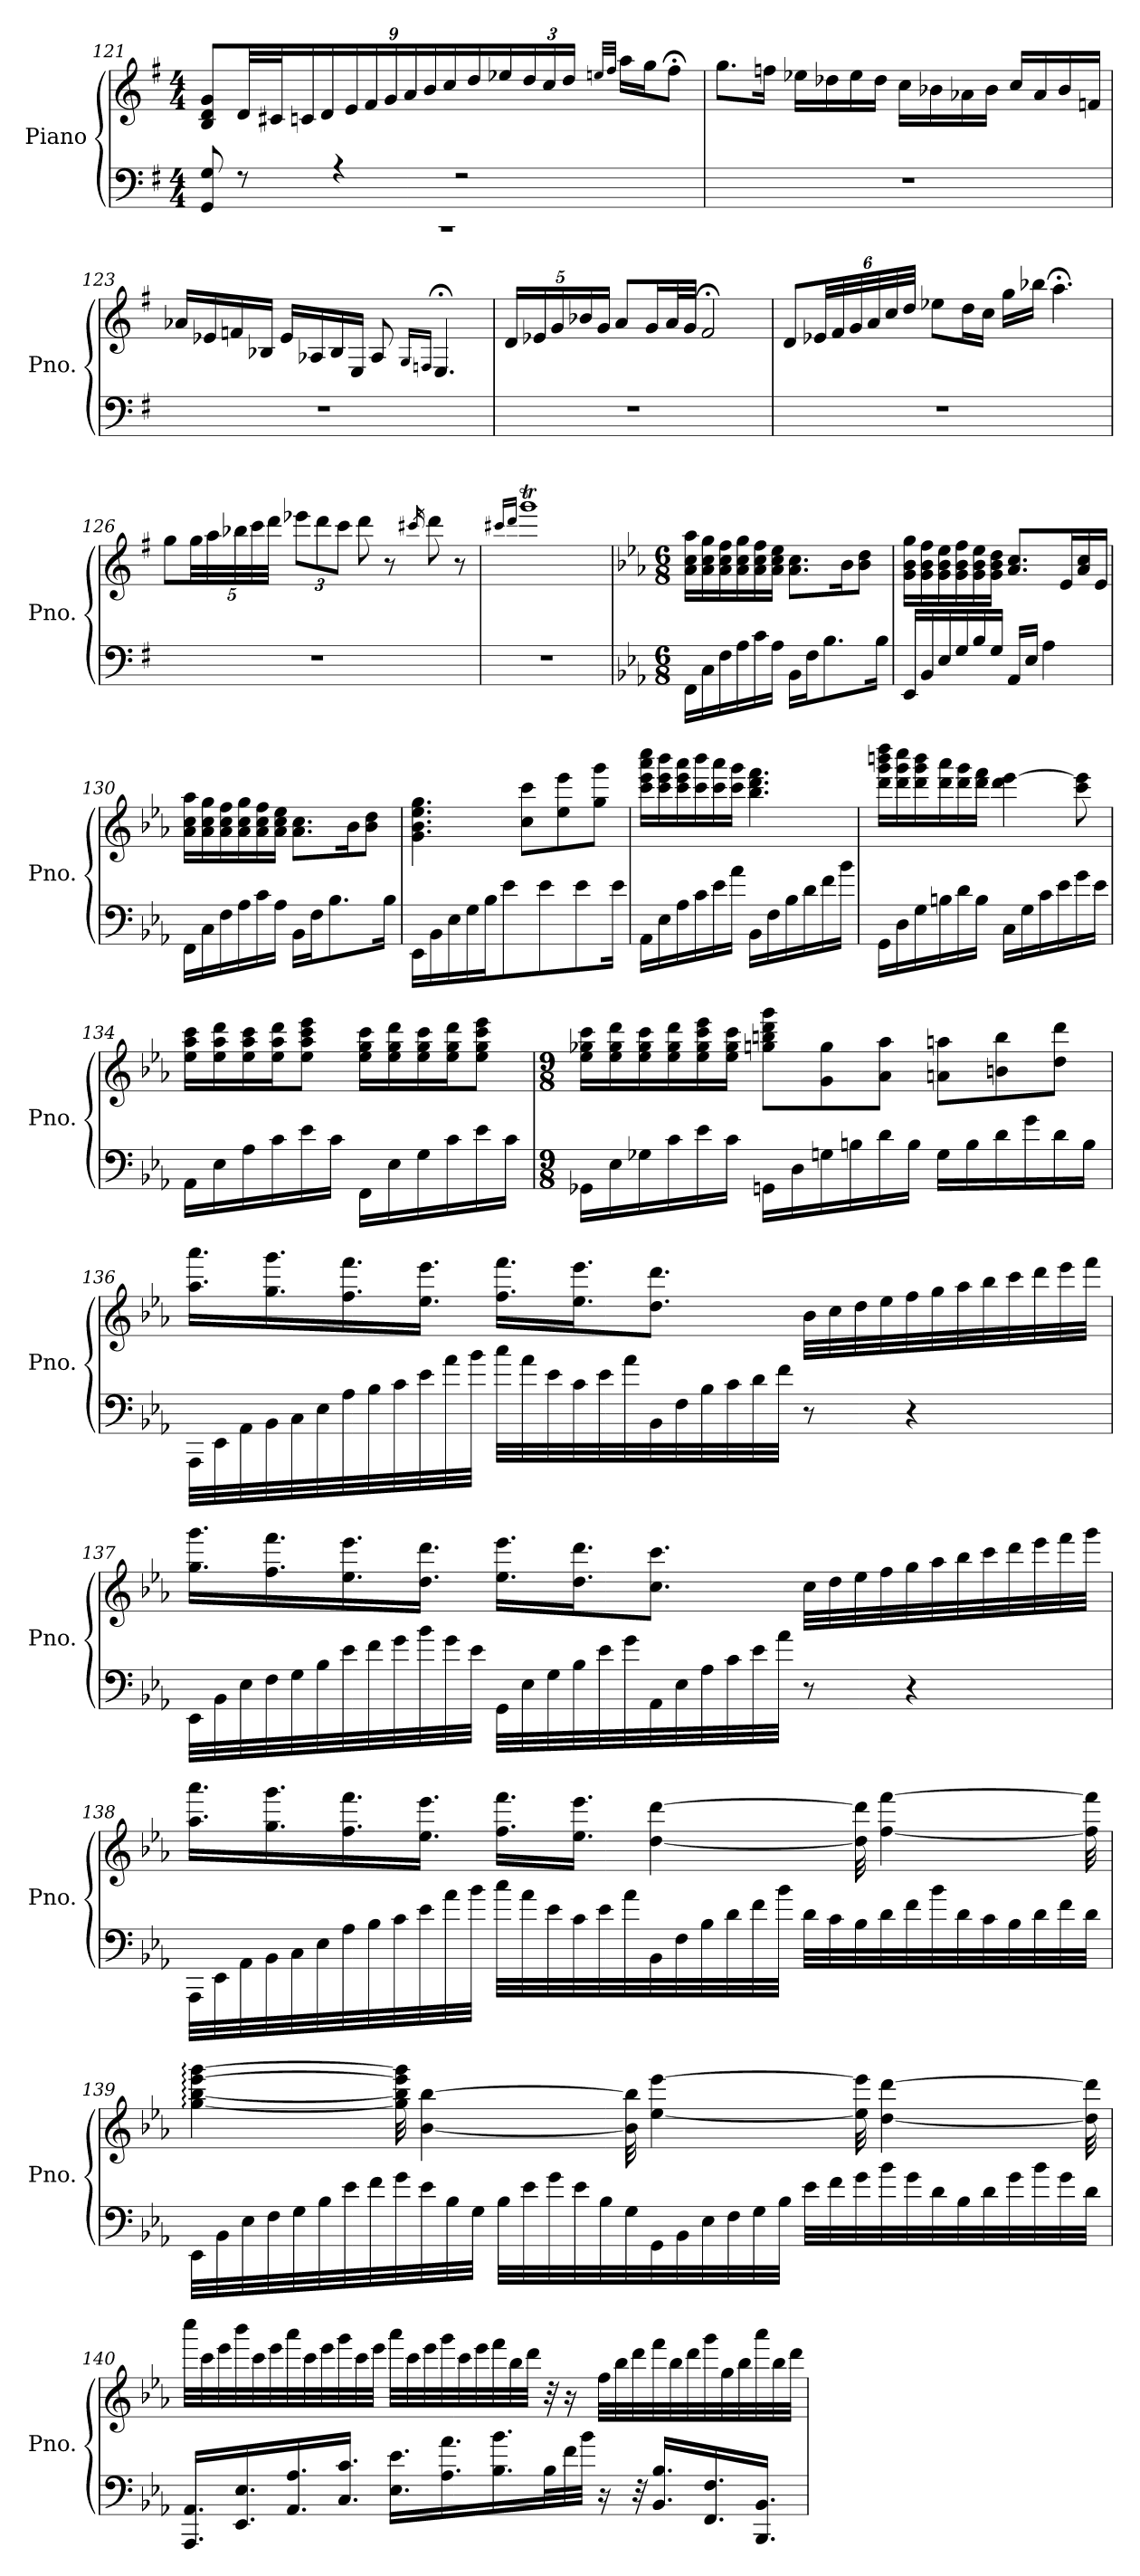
**kern	**kern
*part1	*part1
*staff2	*staff1
*I"Piano	*
*I'Pno.	*
*clefF4	*clefG2
*k[f#]	*k[f#]
*M4/4	*M4/4
=121	=121
*^	*
8GG/ 8G/	1r	8B/ 8d/ 8g/L
8r	.	32d/LL
.	.	32c#X/J
*	*	*Xbrackettup
.	.	24cn/
.	.	24d/
4r	.	.
.	.	24e/
.	.	24f#/
.	.	24g/
.	.	24a/
.	.	24b/
.	.	24cc/
2r	.	.
.	.	24dd/
.	.	16ee-X/
.	.	24dd/
.	.	24cc/
.	.	24dd/JJ
.	.	32qeen/LLL
.	.	32qff#/JJJ
.	.	16aa\LL
.	.	16gg\J
.	.	8ff#;<\J
*v	*v	*
!!LO:LB:g=z
=122	=122
1r	8.gg\L
.	16ffn\Jk
.	16ee-X\LL
.	16dd-X\
.	16ee-\
.	16dd-\JJ
.	16cc\LL
.	16b-X\
.	16a-X\
.	16b-\JJ
.	16cc/LL
.	16a-/
.	16b-/
.	16fn/JJ
=123	=123
1r	16a-X/LL
.	16e-X/
.	16fn/
.	16B-X/JJ
.	16e-/LL
.	16A-X/
.	16B-/
.	16E/JJ
.	8A-/
.	16qG/LL
.	16qFn/JJ
.	4.E;</
=124	=124
1r	20d/LL
.	20e-X/
.	20g/
.	20b-X/
.	20g/JJ
.	8a/L
.	16g/L
.	32a/L
.	32g/JJJ
.	2f#;</
!!LO:LB:g=z
=125	=125
1r	8d/L
.	48e-X/LL
.	48f#/
.	48g/
.	48a/
.	48cc/
.	48dd/JJJ
.	8ee-X\L
.	16dd\L
.	16cc\JJ
.	16gg\LL
.	16bb-X\JJ
.	4.aa;<\
=126	=126
1r	8gg\L
.	40gg\LL
.	40aa\
.	40bb-X\
.	40ccc\
.	40ddd\JJJ
.	12eee-X\L
.	12ddd\
.	12ccc\J
.	8ddd\
.	8r
.	16qccc#X/
.	8ddd\
.	8r
=127	=127
.	16qccc#X/LL
.	16qddd/JJ
1r	1gggT
=128	=128
*k[b-e-a-]	*k[b-e-a-]
*M6/8	*M6/8
16FF\LL	16a-\ 16cc\ 16aa-\LL
16C\	16a-\ 16cc\ 16gg\
16F\	16a-\ 16cc\ 16ff\
16A-\	16a-\ 16cc\ 16gg\
16c\	16a-\ 16cc\ 16ff\
16A-\JJ	16a-\ 16cc\ 16ee-\JJ
16BB-\LL	8.a-\ 8.cc\L
16F\J	.
8.B-\	.
.	16b-\K
.	8b-\ 8dd\J
16B-\Jk	.
!!LO:LB:g=z
=129	=129
16EE-/LL	16g\ 16b-\ 16gg\LL
16BB-/	16g\ 16b-\ 16ff\
16E-/	16g\ 16b-\ 16ee-\
16G/	16g\ 16b-\ 16ff\
16B-/	16g\ 16b-\ 16ee-\
16G/JJ	16g\ 16b-\ 16dd\JJ
16AA-/LL	8.a-/ 8.cc/L
16E-/JJ	.
4A-\	.
.	16e-/L
.	16a-/ 16cc/
.	16e-/JJ
=130	=130
16FF\LL	16a-\ 16cc\ 16aa-\LL
16C\	16a-\ 16cc\ 16gg\
16F\	16a-\ 16cc\ 16ff\
16A-\	16a-\ 16cc\ 16gg\
16c\	16a-\ 16cc\ 16ff\
16A-\JJ	16a-\ 16cc\ 16ee-\JJ
16BB-\LL	8.a-\ 8.cc\L
16F\J	.
8.B-\	.
.	16b-\K
.	8b-\ 8dd\J
16B-\Jk	.
=131	=131
16EE-\LL	4.g\ 4.b-\ 4.ee-\ 4.gg\
16BB-\	.
16E-\	.
16G\	.
16B-\J	.
8e-\	.
.	8cc\ 8ccc\L
8e-\	.
.	8ee-\ 8eee-\
8e-\	.
.	8gg\ 8ggg\J
16e-\Jk	.
=132	=132
16AA-\LL	16ccc\ 16eee-\ 16aaa-\ 16cccc\LL
16E-\	16ccc\ 16eee-\ 16bbb-\
16A-\	16ccc\ 16eee-\ 16aaa-\
16c\	16ccc\ 16bbb-\
16e-\	16ccc\ 16aaa-\
16a-\JJ	16ccc\ 16ggg\JJ
16BB-\LL	4.bb-\ 4.ddd\ 4.fff\
16F\	.
16B-\	.
16d\	.
16f\	.
16b-\JJ	.
!!LO:LB:g=z
=133	=133
16GG\LL	16ddd\ 16ggg\ 16bbbn\ 16dddd\LL
16D\	16ddd\ 16ggg\ 16cccc\
16G\	16ddd\ 16ggg\ 16bbb\
16Bn\	16ddd\ 16aaa-\
16d\	16ddd\ 16ggg\
16B\JJ	16ddd\ 16fff\JJ
16C\LL	4ddd\ [4eee-\
16G\	.
16c\	.
16e-\	.
16g\	8ccc\ 8eee-\]
16e-\JJ	.
=134	=134
16AA-\LL	16ee-\ 16aa-\ 16ccc\LL
16E-\	16ee-\ 16aa-\ 16ddd\
16A-\	16ee-\ 16aa-\ 16ccc\
16c\	16ee-\ 16aa-\ 16ddd\J
16e-\	8ee-\ 8aa-\ 8ccc\ 8eee-\J
16c\JJ	.
16FF\LL	16ee-\ 16gg\ 16ccc\LL
16E-\	16ee-\ 16gg\ 16ddd\
16G\	16ee-\ 16gg\ 16ccc\
16c\	16ee-\ 16gg\ 16ddd\J
16e-\	8ee-\ 8gg\ 8ccc\ 8eee-\J
16c\JJ	.
!!LO:PB:g=z
=135	=135
*M9/8	*M9/8
16GG-X\LL	16ee-\ 16gg-X\ 16ccc\LL
16E-\	16ee-\ 16gg-\ 16ddd\
16G-X\	16ee-\ 16gg-\ 16ccc\
16c\	16ee-\ 16gg-\ 16ddd\
16e-\	16ee-\ 16gg-\ 16ccc\ 16eee-\
16c\JJ	16ee-\ 16gg-\ 16ccc\JJ
16GGn\LL	8ggn\ 8bbn\ 8ddd\ 8ggg\L
16D\	.
16Gn\	8g\ 8gg\
16Bn\	.
16d\	8a-\ 8aa-\J
16B\JJ	.
16G\LL	8an\ 8aan\L
16B\	.
16d\	8bn\ 8bb\
16g\	.
16d\	8dd\ 8ddd\J
16B\JJ	.
!!LO:LB:g=z
=136	=136
32AAA-\LLL	16.aa-\ 16.aaa-\LL
32EE-\	.
32AA-\	.
32BB-\	16.gg\ 16.ggg\
32C\	.
32E-\	.
32A-\	16.ff\ 16.fff\
32B-\	.
32c\	.
32e-\	16.ee-\ 16.eee-\JJ
32a-\	.
32b-\JJJ	.
32cc\LLL	16.ff\ 16.fff\LL
32a-\	.
32e-\	.
32c\	16.ee-\ 16.eee-\J
32e-\	.
32a-\	.
32BB-\	8.dd\ 8.ddd\J
32F\	.
32B-\	.
32c\	.
32d\	.
32f\JJJ	.
8r	32b-\LLL
.	32cc\
.	32dd\
.	32ee-\
4r	32ff\
.	32gg\
.	32aa-\
.	32bb-\
.	32ccc\
.	32ddd\
.	32eee-\
.	32fff\JJJ
!!LO:LB:g=z
=137	=137
32EE-\LLL	16.gg\ 16.ggg\LL
32BB-\	.
32E-\	.
32F\	16.ff\ 16.fff\
32G\	.
32B-\	.
32e-\	16.ee-\ 16.eee-\
32f\	.
32g\	.
32b-\	16.dd\ 16.ddd\JJ
32g\	.
32e-\JJJ	.
32GG\LLL	16.ee-\ 16.eee-\LL
32E-\	.
32G\	.
32B-\	16.dd\ 16.ddd\J
32e-\	.
32g\	.
32AA-\	8.cc\ 8.ccc\J
32E-\	.
32A-\	.
32c\	.
32e-\	.
32a-\JJJ	.
8r	32cc\LLL
.	32dd\
.	32ee-\
.	32ff\
4r	32gg\
.	32aa-\
.	32bb-\
.	32ccc\
.	32ddd\
.	32eee-\
.	32fff\
.	32ggg\JJJ
!!LO:LB:g=z
=138	=138
32AAA-\LLL	16.aa-\ 16.aaa-\LL
32EE-\	.
32AA-\	.
32BB-\	16.gg\ 16.ggg\
32C\	.
32E-\	.
32A-\	16.ff\ 16.fff\
32B-\	.
32c\	.
32e-\	16.ee-\ 16.eee-\JJ
32a-\	.
32b-\JJJ	.
32cc\LLL	16.ff\ 16.fff\LL
32a-\	.
32e-\	.
32c\	16.ee-\ 16.eee-\JJ
32e-\	.
32a-\	.
32BB-\	[4dd\ [4ddd\
32F\	.
32B-\	.
32d\	.
32f\	.
32b-\JJJ	.
32d\LLL	.
32c\	.
32B-\	32dd\] 32ddd\]
32d\	[4ff\ [4fff\
32f\	.
32b-\	.
32d\	.
32c\	.
32B-\	.
32d\	.
32f\	.
32d\JJJ	32ff\] 32fff\]
!!LO:LB:g=z
=139	=139
32EE-\LLL	[4gg\: [4bb-\: [4eee-\: [4ggg\:
32BB-\	.
32E-\	.
32F\	.
32G\	.
32B-\	.
32e-\	.
32f\	.
32g\	32gg\] 32bb-\] 32eee-\] 32ggg\]
32e-\	[4b-\ [4bb-\
32B-\	.
32G\JJJ	.
32B-\LLL	.
32e-\	.
32g\	.
32e-\	.
32B-\	.
32G\	32b-\] 32bb-\]
32GG\	[4ee-\ [4eee-\
32BB-\	.
32E-\	.
32F\	.
32G\	.
32B-\JJJ	.
32e-\LLL	.
32f\	.
32g\	32ee-\] 32eee-\]
32b-\	[4dd\ [4ddd\
32g\	.
32d\	.
32B-\	.
32d\	.
32g\	.
32b-\	.
32g\	.
32d\JJJ	32dd\] 32ddd\]
!!LO:PB:g=z
=140	=140
16.AAA-/ 16.AA-/LL	32cccc\LLL
.	32ccc\
.	32eee-\
16.EE-/ 16.E-/	32bbb-\
.	32ccc\
.	32eee-\
16.AA-/ 16.A-/	32aaa-\
.	32ccc\
.	32eee-\
16.C/ 16.c/JJ	32ggg\
.	32ccc\
.	32eee-\JJJ
16.E-\ 16.e-\LL	32aaa-\LLL
.	32ccc\
.	32eee-\
16.A-\ 16.a-\	32ggg\
.	32ccc\
.	32eee-\
16.B-\ 16.b-\	32fff\
.	32bb-\
.	32ddd\JJJ
32B-\L	32r
32f\	16r
32b-\JJJ	.
16r	32ff\LLL
.	32bb-\
32r	32ddd\
16.BB-/ 16.B-/LL	32fff\
.	32bb-\
.	32ddd\
16.FF/ 16.F/	32ggg\
.	32gg\
.	32bb-\
16.BBB-/ 16.BB-/JJ	32aaa-\
.	32bb-\
.	32ddd\JJJ
=	=
*-	*-
